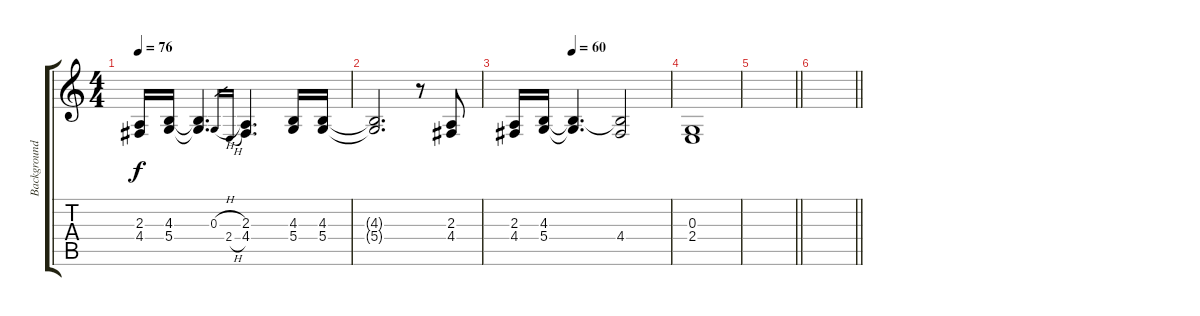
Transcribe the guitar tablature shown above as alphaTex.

\track ("Background Vocals " "Background") {instrument clarinet}
\staff {score tabs}
\tuning (E4 B3 G3 D3 A2 E2) {hide}
\ts (4 4)
\tempo 76
\clef g2
\ks c
(2.3 4.4).16{dy f} (4.3 5.4).16 (4.3{t} 5.4{t}).4{d} 0.3{h}.16{gr} 2.4{h}.16{gr} (2.3 4.4).4{d} (4.3 5.4).16 (4.3 5.4).16 |
(4.3{t} 5.4{t}).2{d} r.8 (2.3 4.4).8 |
\tempo (60 0.375)
(2.3 4.4).16 (4.3 5.4).16 (4.3{t} 5.4{t}).4{d} (4.3{t} 4.4).2 |
(0.3 2.4).1 |
\barLineRight lightlight
|
\barLineRight lightlight
